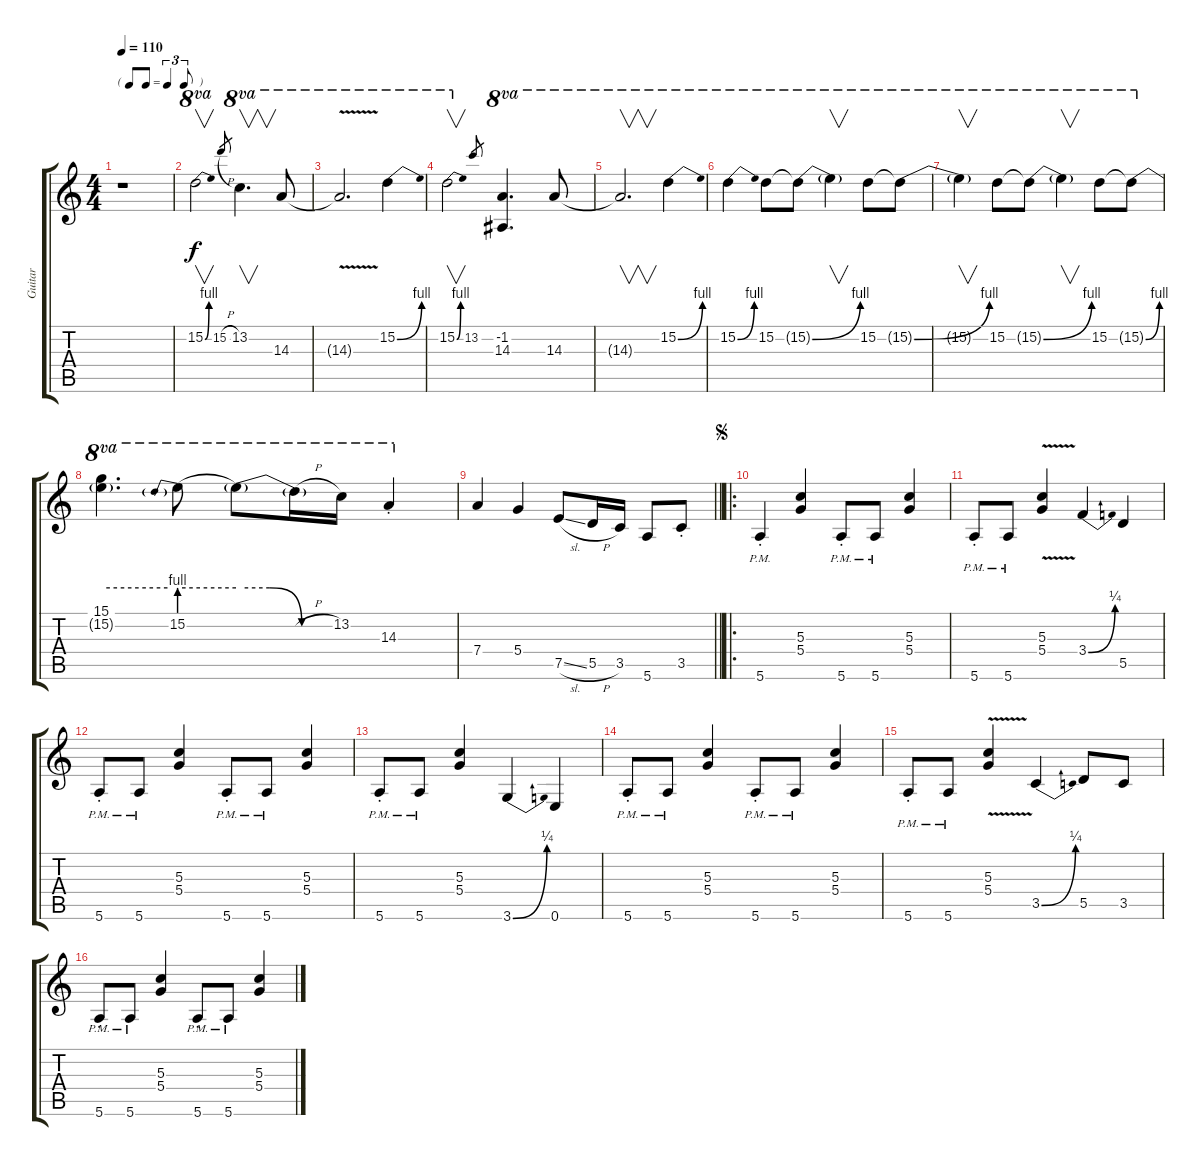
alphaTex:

\track ("Guitar" "Guitar") {instrument distortionguitar}
\staff {score tabs}
\tuning (E4 B3 G3 D3 A2 E2) {hide}
\ts (4 4)
\tf triplet8th
\tempo 110
\clef g2
\ks c
r.1{dy f instrument distortionguitar} |
15.2{be (bend 0 0 60 4)}.2{v ot 8va} 15.2{h}.8{gr} 13.2.4{v d ot 8va} 14.3.8{ot 8va} |
14.3{v t}.2{d ot 8va} 15.2{be (bend 0 0 60 4)}.4{ot 8va} |
15.2{be (bend 0 0 60 4)}.2{v ot 8va} 13.2.8{gr} (-1.2 14.3).4{d ot 8va} 14.3.8{ot 8va} |
14.3{t}.2{v d ot 8va} 15.2{be (bend 0 0 60 4)}.4{ot 8va} |
15.2{be (bend 0 0 60 4)}.4{ot 8va} 15.2.8{ot 8va} 15.2{be (bend 0 0 60 4) t}.8{ot 8va} 15.2{t}.4{v ot 8va} 15.2.8{ot 8va} 15.2{be (bend 0 0 60 4) t}.8{ot 8va} |
15.2{t}.4{v ot 8va} 15.2.8{ot 8va} 15.2{be (bend 0 0 60 4) t}.8{ot 8va} 15.2{t}.4{v ot 8va} 15.2.8{ot 8va} 15.2{be (bend 0 0 60 4) t}.8{ot 8va} |
(15.1 15.2{be (hold 0 4 60 4) t}).4{d ot 8va} 15.2{be (prebend 0 4 60 4)}.8{ot 8va} 15.2{be (custom 0 4 20 4 40 0 60 0) t}.8{ot 8va} 15.2{h t}.16{ot 8va} 13.2.16{ot 8va} 14.3{st}.4{ot 8va} |
\barLineRight lightlight
7.4.4 5.4.4 7.5{sl}.8 5.5{h}.16 3.5.16 5.6.8 3.5{st}.8 |
\ro
\jump segno
5.6{pm st}.4 (5.3 5.4).4 5.6{pm st}.8 5.6{pm}.8 (5.3 5.4).4 |
5.6{pm st}.8 5.6{pm}.8 (5.3{v} 5.4{v}).4 3.4{be (bend 0 0 60 1)}.4 5.5.4 |
5.6{pm st}.8 5.6{pm}.8 (5.3 5.4).4 5.6{pm st}.8 5.6{pm}.8 (5.3 5.4).4 |
5.6{pm st}.8 5.6{pm}.8 (5.3 5.4).4 3.6{be (bend 0 0 60 1)}.4 0.6.4 |
5.6{pm st}.8 5.6{pm}.8 (5.3 5.4).4 5.6{pm st}.8 5.6{pm}.8 (5.3 5.4).4 |
5.6{pm st}.8 5.6{pm}.8 (5.3{v} 5.4{v}).4 3.5{be (bend 0 0 60 1)}.4 5.5.8 3.5.8 |
5.6{pm st}.8 5.6{pm}.8 (5.3 5.4).4 5.6{pm st}.8 5.6{pm}.8 (5.3 5.4).4
